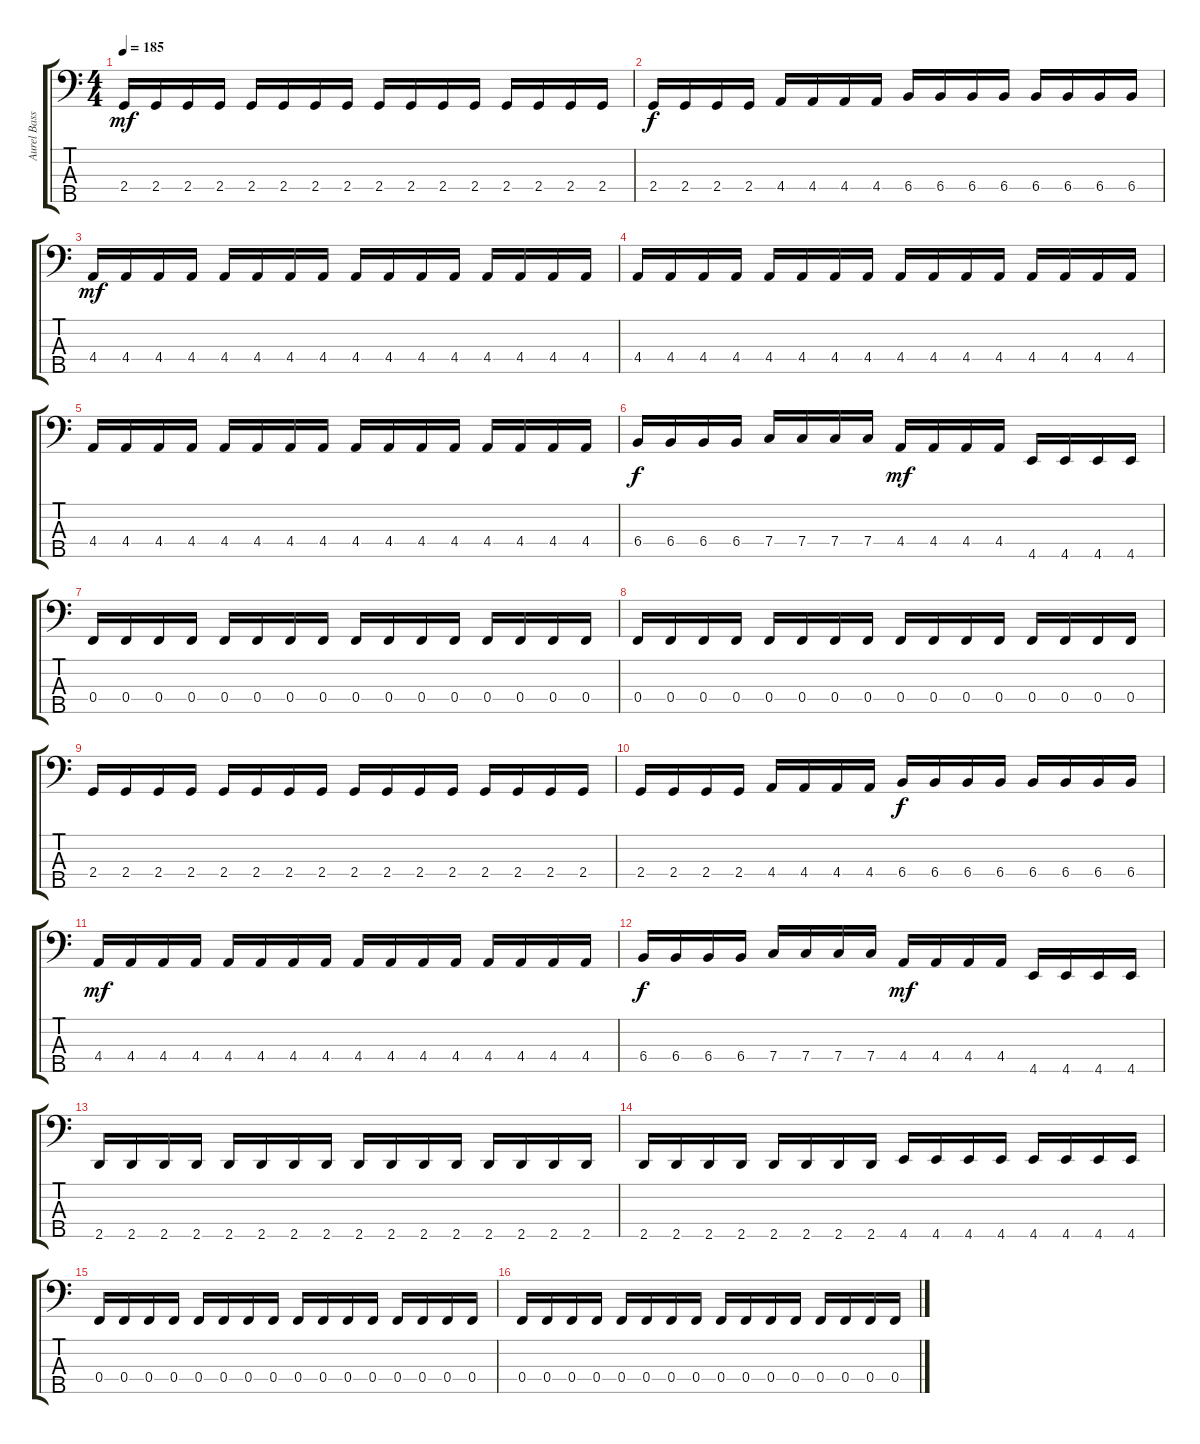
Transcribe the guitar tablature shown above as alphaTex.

\track ("Aurel Bass" "Aurel Bass") {instrument electricbassfinger}
\staff {score tabs}
\tuning (Ab2 Eb2 Bb1 F1 C1) {hide}
\ts (4 4)
\tempo 185
\clef f4
\ks c
2.4.16{dy mf} 2.4.16 2.4.16 2.4.16 2.4.16 2.4.16 2.4.16 2.4.16 2.4.16 2.4.16 2.4.16 2.4.16 2.4.16 2.4.16 2.4.16 2.4.16 |
2.4.16{dy f} 2.4.16 2.4.16 2.4.16 4.4.16 4.4.16 4.4.16 4.4.16 6.4.16 6.4.16 6.4.16 6.4.16 6.4.16 6.4.16 6.4.16 6.4.16 |
4.4.16{dy mf} 4.4.16 4.4.16 4.4.16 4.4.16 4.4.16 4.4.16 4.4.16 4.4.16 4.4.16 4.4.16 4.4.16 4.4.16 4.4.16 4.4.16 4.4.16 |
4.4.16 4.4.16 4.4.16 4.4.16 4.4.16 4.4.16 4.4.16 4.4.16 4.4.16 4.4.16 4.4.16 4.4.16 4.4.16 4.4.16 4.4.16 4.4.16 |
4.4.16 4.4.16 4.4.16 4.4.16 4.4.16 4.4.16 4.4.16 4.4.16 4.4.16 4.4.16 4.4.16 4.4.16 4.4.16 4.4.16 4.4.16 4.4.16 |
6.4.16{dy f} 6.4.16 6.4.16 6.4.16 7.4.16 7.4.16 7.4.16 7.4.16 4.4.16{dy mf} 4.4.16 4.4.16 4.4.16 4.5.16 4.5.16 4.5.16 4.5.16 |
0.4.16 0.4.16 0.4.16 0.4.16 0.4.16 0.4.16 0.4.16 0.4.16 0.4.16 0.4.16 0.4.16 0.4.16 0.4.16 0.4.16 0.4.16 0.4.16 |
0.4.16 0.4.16 0.4.16 0.4.16 0.4.16 0.4.16 0.4.16 0.4.16 0.4.16 0.4.16 0.4.16 0.4.16 0.4.16 0.4.16 0.4.16 0.4.16 |
2.4.16 2.4.16 2.4.16 2.4.16 2.4.16 2.4.16 2.4.16 2.4.16 2.4.16 2.4.16 2.4.16 2.4.16 2.4.16 2.4.16 2.4.16 2.4.16 |
2.4.16 2.4.16 2.4.16 2.4.16 4.4.16 4.4.16 4.4.16 4.4.16 6.4.16{dy f} 6.4.16 6.4.16 6.4.16 6.4.16 6.4.16 6.4.16 6.4.16 |
4.4.16{dy mf} 4.4.16 4.4.16 4.4.16 4.4.16 4.4.16 4.4.16 4.4.16 4.4.16 4.4.16 4.4.16 4.4.16 4.4.16 4.4.16 4.4.16 4.4.16 |
6.4.16{dy f} 6.4.16 6.4.16 6.4.16 7.4.16 7.4.16 7.4.16 7.4.16 4.4.16{dy mf} 4.4.16 4.4.16 4.4.16 4.5.16 4.5.16 4.5.16 4.5.16 |
2.5.16 2.5.16 2.5.16 2.5.16 2.5.16 2.5.16 2.5.16 2.5.16 2.5.16 2.5.16 2.5.16 2.5.16 2.5.16 2.5.16 2.5.16 2.5.16 |
2.5.16 2.5.16 2.5.16 2.5.16 2.5.16 2.5.16 2.5.16 2.5.16 4.5.16 4.5.16 4.5.16 4.5.16 4.5.16 4.5.16 4.5.16 4.5.16 |
0.4.16 0.4.16 0.4.16 0.4.16 0.4.16 0.4.16 0.4.16 0.4.16 0.4.16 0.4.16 0.4.16 0.4.16 0.4.16 0.4.16 0.4.16 0.4.16 |
0.4.16 0.4.16 0.4.16 0.4.16 0.4.16 0.4.16 0.4.16 0.4.16 0.4.16 0.4.16 0.4.16 0.4.16 0.4.16 0.4.16 0.4.16 0.4.16
